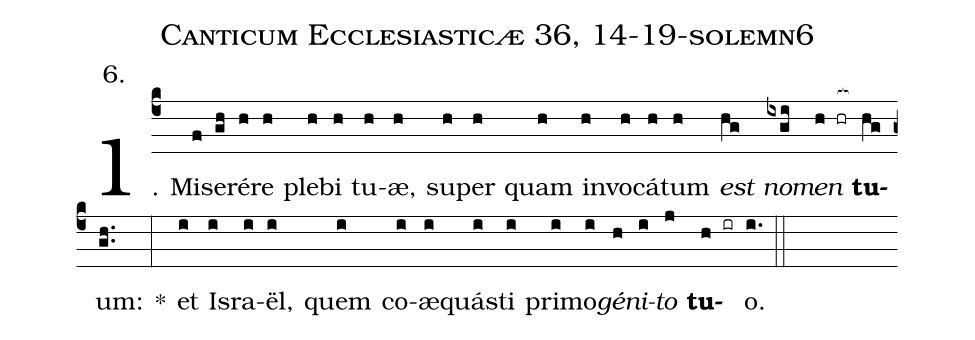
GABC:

name: Canticum Ecclesiasticæ 36, 14-19-solemn6;
annotation: 6.;
%%
(c4)1. Mi(f)se(gh)ré(h)re(h) ple(h)bi(h) tu(h)æ,(h) su(h)per(h) quam(h) in(h)vo(h)cá(h)tum(h) <i>est</i>(hg) <i>no</i>(ixgi)<i>men</i>(h hr[ocb:1{]) <b>tu</b>(hg[ocb:0}])um:(gh..) *(:) et(i) Is(i)ra(i)ël,(i) quem(i) co(i)æ(i)quás(i)ti(i) pri(i)mo(i)<i>gé</i>(h)<i>ni</i>(i)<i>to</i>(j) <b>tu</b>(h ir)o.(i.) (::)
